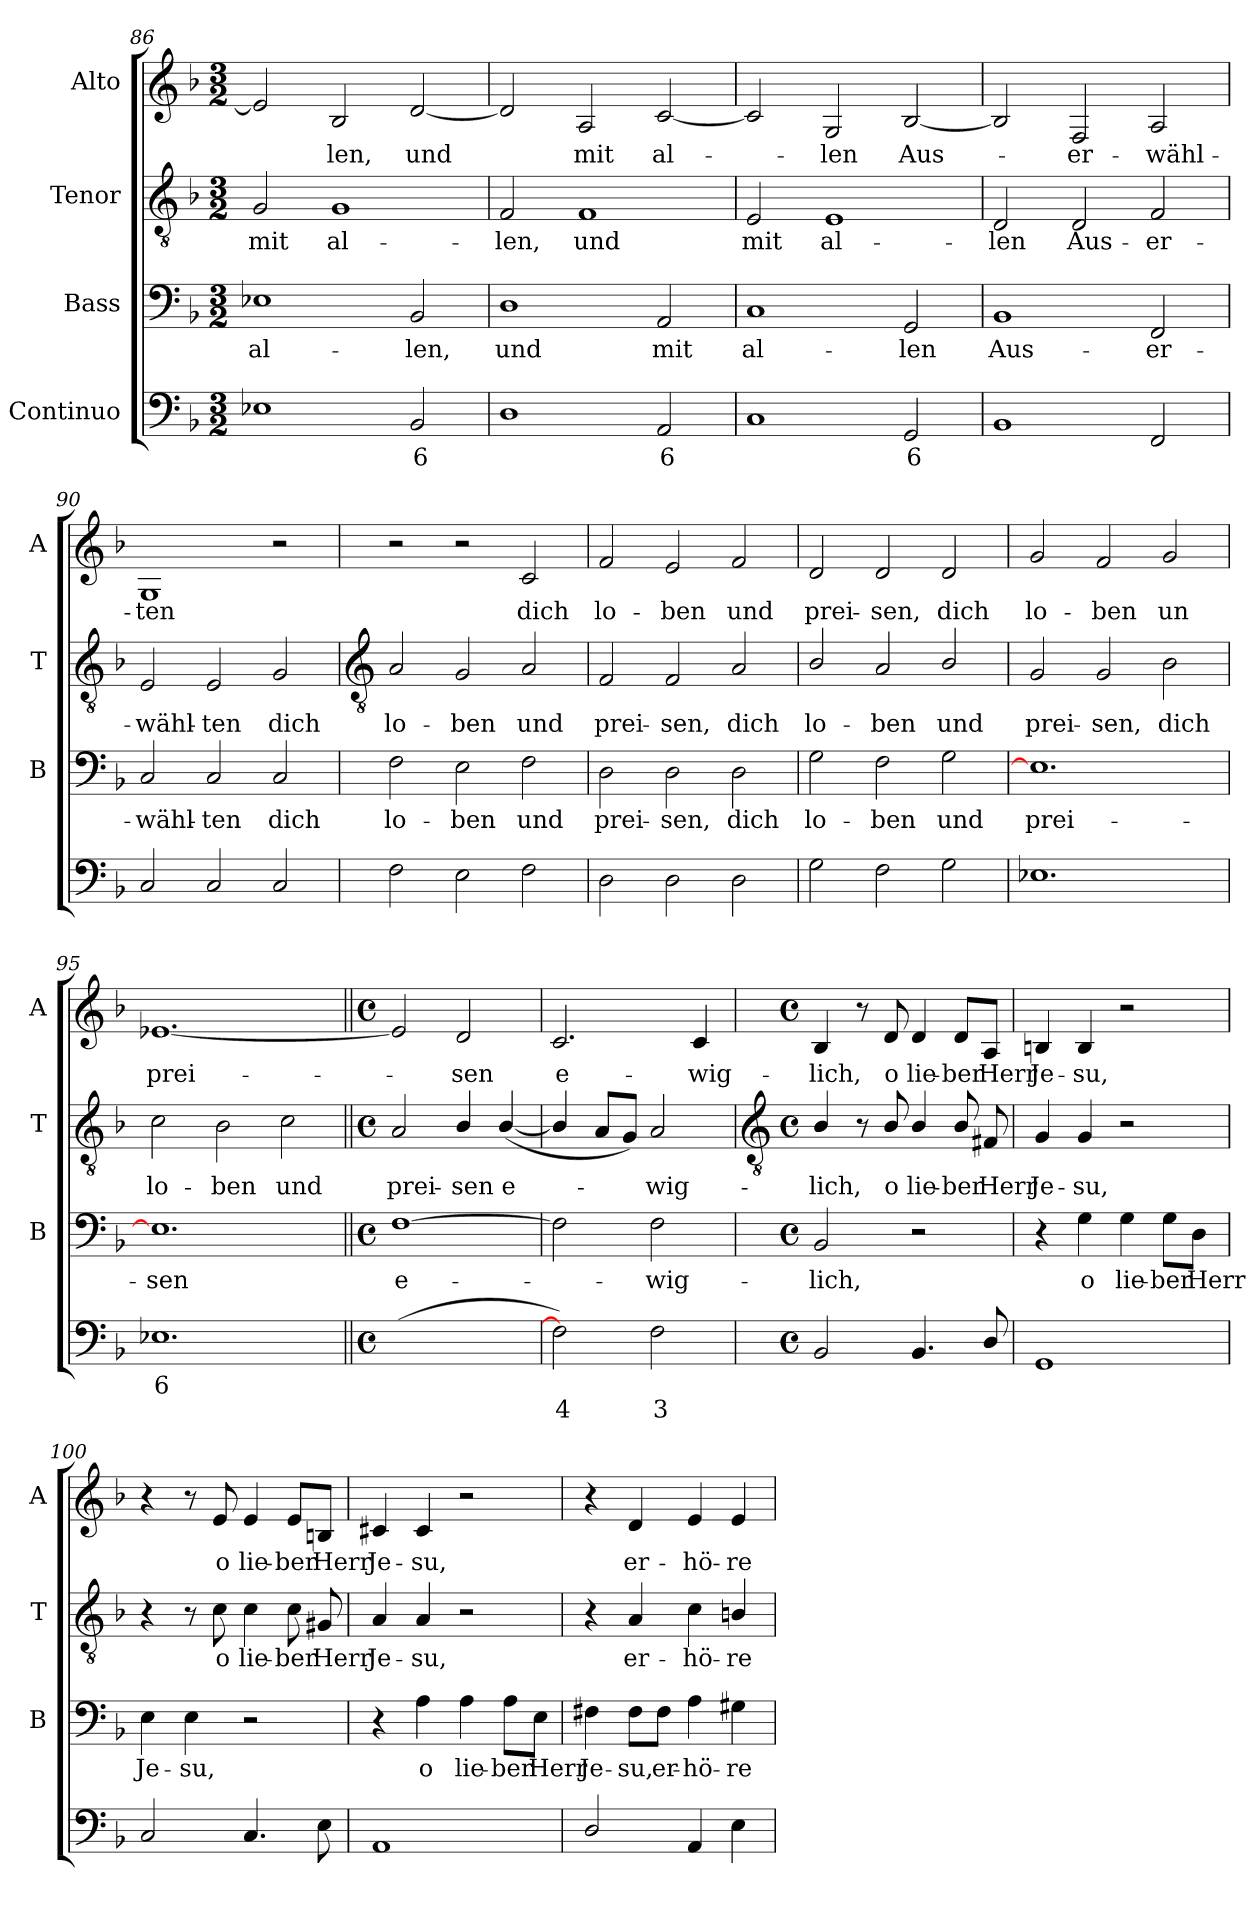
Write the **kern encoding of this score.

**kern	**text	**text	**kern	**text	**kern	**text	**kern	**text
*part4	*part4	*part4	*part3	*part3	*part2	*part2	*part1	*part1
*staff4	*staff4	*staff4	*staff3	*staff3	*staff2	*staff2	*staff1	*staff1
*I"Continuo	*	*	*I"Bass	*	*I"Tenor	*	*I"Alto	*
*	*	*	*I'B	*	*I'T	*	*I'A	*
*clefF4	*	*	*clefF4	*	*clefGv2	*	*clefG2	*
*k[b-]	*	*	*k[b-]	*	*k[b-]	*	*k[b-]	*
*F:	*	*	*F:	*	*F:	*	*F:	*
*M3/2	*	*	*M3/2	*	*M3/2	*	*M3/2	*
=86	=86	=86	=86	=86	=86	=86	=86	=86
!	!	!	!	!LO:LY:b	!	!LO:LY:b	!	!
1E-X	.	.	1E-X	al-	2G	mit	2e-]	.
!	!	!	!	!	!	!LO:LY:b	!	!LO:LY:b
.	.	.	.	.	1G	al-	2B-	len,
!	!LO:LY:b	!	!	!LO:LY:b	!	!	!	!LO:LY:b
2BB-	6	.	2BB-	-len,	.	.	[2d	und
=87	=87	=87	=87	=87	=87	=87	=87	=87
!	!	!	!	!LO:LY:b	!	!LO:LY:b	!	!
1D	.	.	1D	und	2F	-len,	2d]	.
!	!	!	!	!	!	!LO:LY:b	!	!LO:LY:b
.	.	.	.	.	1F	und	2A	mit
!	!LO:LY:b	!	!	!LO:LY:b	!	!	!	!LO:LY:b
2AA	6	.	2AA	mit	.	.	[2c	al-
=88	=88	=88	=88	=88	=88	=88	=88	=88
!	!	!	!	!LO:LY:b	!	!LO:LY:b	!	!
1C	.	.	1C	al-	2E	mit	2c]	.
!	!	!	!	!	!	!LO:LY:b	!	!LO:LY:b
.	.	.	.	.	1E	al-	2G	len
!	!LO:LY:b	!	!	!LO:LY:b	!	!	!	!LO:LY:b
2GG	6	.	2GG	-len	.	.	[2B-	Aus-
=89	=89	=89	=89	=89	=89	=89	=89	=89
!	!	!	!	!LO:LY:b	!	!LO:LY:b	!	!
1BB-	.	.	1BB-	Aus-	2D	-len	2B-]	.
!	!	!	!	!	!	!LO:LY:b	!	!LO:LY:b
.	.	.	.	.	2D	Aus-	2F	er-
!	!	!	!	!LO:LY:b	!	!LO:LY:b	!	!LO:LY:b
2FF	.	.	2FF	-er-	2F	-er-	2A	-wähl-
=90	=90	=90	=90	=90	=90	=90	=90	=90
!	!	!	!	!LO:LY:b	!	!LO:LY:b	!	!LO:LY:b
2C	.	.	2C	-wähl-	2E	-wähl-	1G	-ten
!	!	!	!	!LO:LY:b	!	!LO:LY:b	!	!
2C	.	.	2C	-ten	2E	-ten	.	.
!	!	!	!	!LO:LY:b	!	!LO:LY:b	!	!
2C	.	.	2C	dich	2G	dich	2r	.
!!LO:LB:g=z
=91	=91	=91	=91	=91	=91	=91	=91	=91
*	*	*	*	*	*clefGv2	*	*	*
!	!	!	!	!LO:LY:b	!	!LO:LY:b	!	!
2F	.	.	2F	lo-	2A	lo-	2r	.
!	!	!	!	!LO:LY:b	!	!LO:LY:b	!	!
2E	.	.	2E	-ben	2G	-ben	2r	.
!	!	!	!	!LO:LY:b	!	!LO:LY:b	!	!LO:LY:b
2F	.	.	2F	und	2A	und	2c	dich
=92	=92	=92	=92	=92	=92	=92	=92	=92
!	!	!	!	!LO:LY:b	!	!LO:LY:b	!	!LO:LY:b
2D	.	.	2D	prei-	2F	prei-	2f	lo-
!	!	!	!	!LO:LY:b	!	!LO:LY:b	!	!LO:LY:b
2D	.	.	2D	-sen,	2F	-sen,	2e	-ben
!	!	!	!	!LO:LY:b	!	!LO:LY:b	!	!LO:LY:b
2D	.	.	2D	dich	2A	dich	2f	und
=93	=93	=93	=93	=93	=93	=93	=93	=93
!	!	!	!	!LO:LY:b	!	!LO:LY:b	!	!LO:LY:b
2G	.	.	2G	lo-	2B-/	lo-	2d	prei-
!	!	!	!	!LO:LY:b	!	!LO:LY:b	!	!LO:LY:b
2F	.	.	2F	-ben	2A	-ben	2d	-sen,
!	!	!	!	!LO:LY:b	!	!LO:LY:b	!	!LO:LY:b
2G	.	.	2G	und	2B-/	und	2d	dich
=94	=94	=94	=94	=94	=94	=94	=94	=94
!	!	!	!	!LO:LY:b	!	!LO:LY:b	!	!LO:LY:b
1.E-X	.	.	1.E-]	prei-	2G	prei-	2g	lo-
!	!	!	!	!	!	!LO:LY:b	!	!LO:LY:b
.	.	.	.	.	2G	-sen,	2f	-ben
!	!	!	!	!	!	!LO:LY:b	!	!LO:LY:b
.	.	.	.	.	2B-	dich	2g	un
=95	=95	=95	=95	=95	=95	=95	=95	=95
!	!LO:LY:b	!	!	!LO:LY:b	!	!LO:LY:b	!	!LO:LY:b
1.E-X	6	.	1.E-]	-sen	2c	lo-	[1.e-X	prei-
!	!	!	!	!	!	!LO:LY:b	!	!
.	.	.	.	.	2B-	-ben	.	.
!	!	!	!	!	!	!LO:LY:b	!	!
.	.	.	.	.	2c	und	.	.
=96||	=96||	=96||	=96||	=96||	=96||	=96||	=96||	=96||
*M4/4	*	*	*M4/4	*	*M4/4	*	*M4/4	*
*met(c)	*	*	*met(c)	*	*met(c)	*	*met(c)	*
!	!LO:LY:b	!LO:LY:b	!	!LO:LY:b	!	!LO:LY:b	!	!
(>[2Fyy	7	3	[1F	e-	2A	prei-	2e-]	.
!	!LO:LY:b	!LO:LY:b	!	!	!	!LO:LY:b	!	!LO:LY:b
2Fyy_	6	4	.	.	4B-/	-sen	2d	sen
!	!	!	!	!	!	!LO:LY:b	!	!
.	.	.	.	.	(<[4B-/	e-	.	.
=97	=97	=97	=97	=97	=97	=97	=97	=97
!	!	!LO:LY:b	!	!	!	!	!	!LO:LY:b
2F])	.	4	2F]	.	4B-/]	.	2.c	e-
.	.	.	.	.	8AL	.	.	.
.	.	.	.	.	8GJ)	.	.	.
!	!	!LO:LY:b	!	!LO:LY:b	!	!LO:LY:b	!	!
2F	.	3	2F	wig-	2A	wig-	.	.
!	!	!	!	!	!	!	!	!LO:LY:b
.	.	.	.	.	.	.	4c	-wig-
!!LO:LB:g=z
=98	=98	=98	=98	=98	=98	=98	=98	=98
*	*	*	*	*	*clefGv2	*	*	*
*M4/4	*	*	*M4/4	*	*M4/4	*	*M4/4	*
*met(c)	*	*	*met(c)	*	*met(c)	*	*met(c)	*
!	!	!	!	!LO:LY:b	!	!LO:LY:b	!	!LO:LY:b
2BB-	.	.	2BB-	-lich,	4B-/	-lich,	4B-	-lich,
.	.	.	.	.	8r	.	8r	.
!	!	!	!	!	!	!LO:LY:b	!	!LO:LY:b
.	.	.	.	.	8B-/	o	8d	o
!	!	!	!	!	!	!LO:LY:b	!	!LO:LY:b
4.BB-	.	.	2r	.	4B-/	lie-	4d	lie-
!	!	!	!	!	!	!LO:LY:b	!	!LO:LY:b
.	.	.	.	.	8B-/	-ber	8d/L	-ber
!	!	!	!	!	!	!LO:LY:b	!	!LO:LY:b
8D/	.	.	.	.	8F#X	Herr	8A/J	Herr
=99	=99	=99	=99	=99	=99	=99	=99	=99
!	!	!	!	!	!	!LO:LY:b	!	!LO:LY:b
1GG	.	.	4r	.	4G	Je-	4Bn	Je-
!	!	!	!	!LO:LY:b	!	!LO:LY:b	!	!LO:LY:b
.	.	.	4G	o	4G	-su,	4B	-su,
!	!	!	!	!LO:LY:b	!	!	!	!
.	.	.	4G	lie-	2r	.	2r	.
!	!	!	!	!LO:LY:b	!	!	!	!
.	.	.	8G\L	-ber	.	.	.	.
!	!	!	!	!LO:LY:b	!	!	!	!
.	.	.	8D\J	Herr	.	.	.	.
=100	=100	=100	=100	=100	=100	=100	=100	=100
!	!	!	!	!LO:LY:b	!	!	!	!
2C	.	.	4E	Je-	4r	.	4r	.
!	!	!	!	!LO:LY:b	!	!	!	!
.	.	.	4E	-su,	8r	.	8r	.
!	!	!	!	!	!	!LO:LY:b	!	!LO:LY:b
.	.	.	.	.	8c	o	8e	o
!	!	!	!	!	!	!LO:LY:b	!	!LO:LY:b
4.C	.	.	2r	.	4c	lie-	4e	lie-
!	!	!	!	!	!	!LO:LY:b	!	!LO:LY:b
.	.	.	.	.	8c	-ber	8e/L	-ber
!	!	!	!	!	!	!LO:LY:b	!	!LO:LY:b
8E	.	.	.	.	8G#X	Herr	8Bn/J	Herr
=101	=101	=101	=101	=101	=101	=101	=101	=101
!	!	!	!	!	!	!LO:LY:b	!	!LO:LY:b
1AA	.	.	4r	.	4A	Je-	4c#X	Je-
!	!	!	!	!LO:LY:b	!	!LO:LY:b	!	!LO:LY:b
.	.	.	4A	o	4A	-su,	4c#	-su,
!	!	!	!	!LO:LY:b	!	!	!	!
.	.	.	4A	lie-	2r	.	2r	.
!	!	!	!	!LO:LY:b	!	!	!	!
.	.	.	8A\L	-ber	.	.	.	.
!	!	!	!	!LO:LY:b	!	!	!	!
.	.	.	8E\J	Herr	.	.	.	.
=102	=102	=102	=102	=102	=102	=102	=102	=102
!	!	!	!	!LO:LY:b	!	!	!	!
2D/	.	.	4F#X	Je-	4r	.	4r	.
!	!	!	!	!LO:LY:b	!	!LO:LY:b	!	!LO:LY:b
.	.	.	8F#\L	-su,	4A	er-	4d	er-
!	!	!	!	!LO:LY:b	!	!	!	!
.	.	.	8F#\J	er-	.	.	.	.
!	!	!	!	!LO:LY:b	!	!LO:LY:b	!	!LO:LY:b
4AA	.	.	4A	-hö-	4c	-hö-	4e	-hö-
!	!	!	!	!LO:LY:b	!	!LO:LY:b	!	!LO:LY:b
4E	.	.	4G#X	-re	4Bn/	-re	4e	-re
=	=	=	=	=	=	=	=	=
*-	*-	*-	*-	*-	*-	*-	*-	*-
